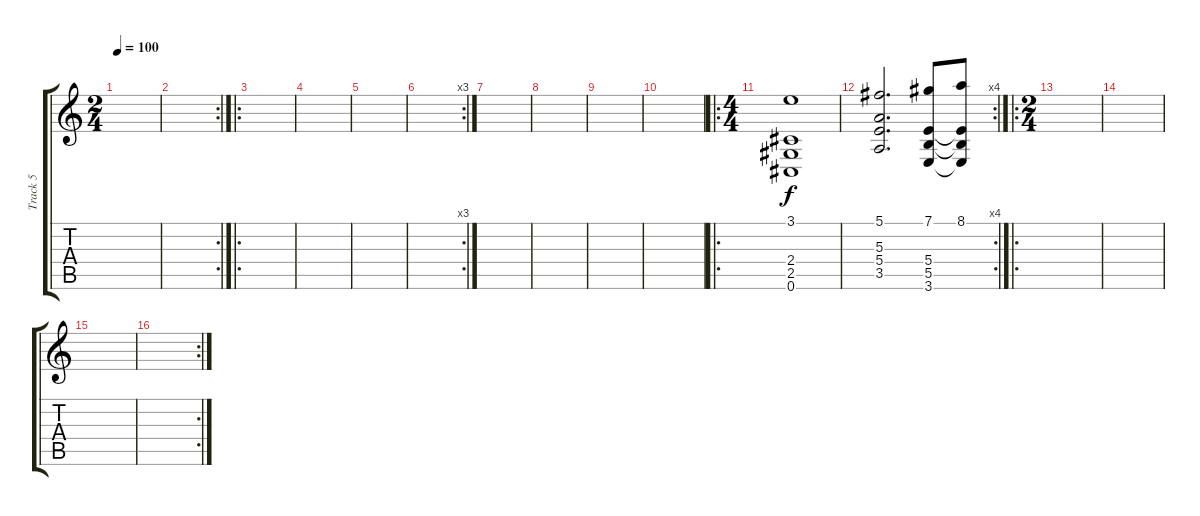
\track ("Track 5" "Track 5") {instrument pad8sweep}
\staff {score tabs}
\tuning (Db5 Ab4 E4 B3 Gb3 Db3) {hide}
\ts (2 4)
\tempo 100
\clef g2
\ks c
|
\rc 2
|
\ro
|
|
|
\rc 3
|
|
|
|
|
\ro
\ts (4 4)
(3.1 2.4 2.5 0.6).1 |
\rc 4
(5.1 5.3 5.4 3.5).2{d} (7.1 5.4 5.5 3.6).8 (8.1 5.4{t} 5.5{t} 3.6{t}).8 |
\ro
\ts (2 4)
|
|
|
\rc 2
